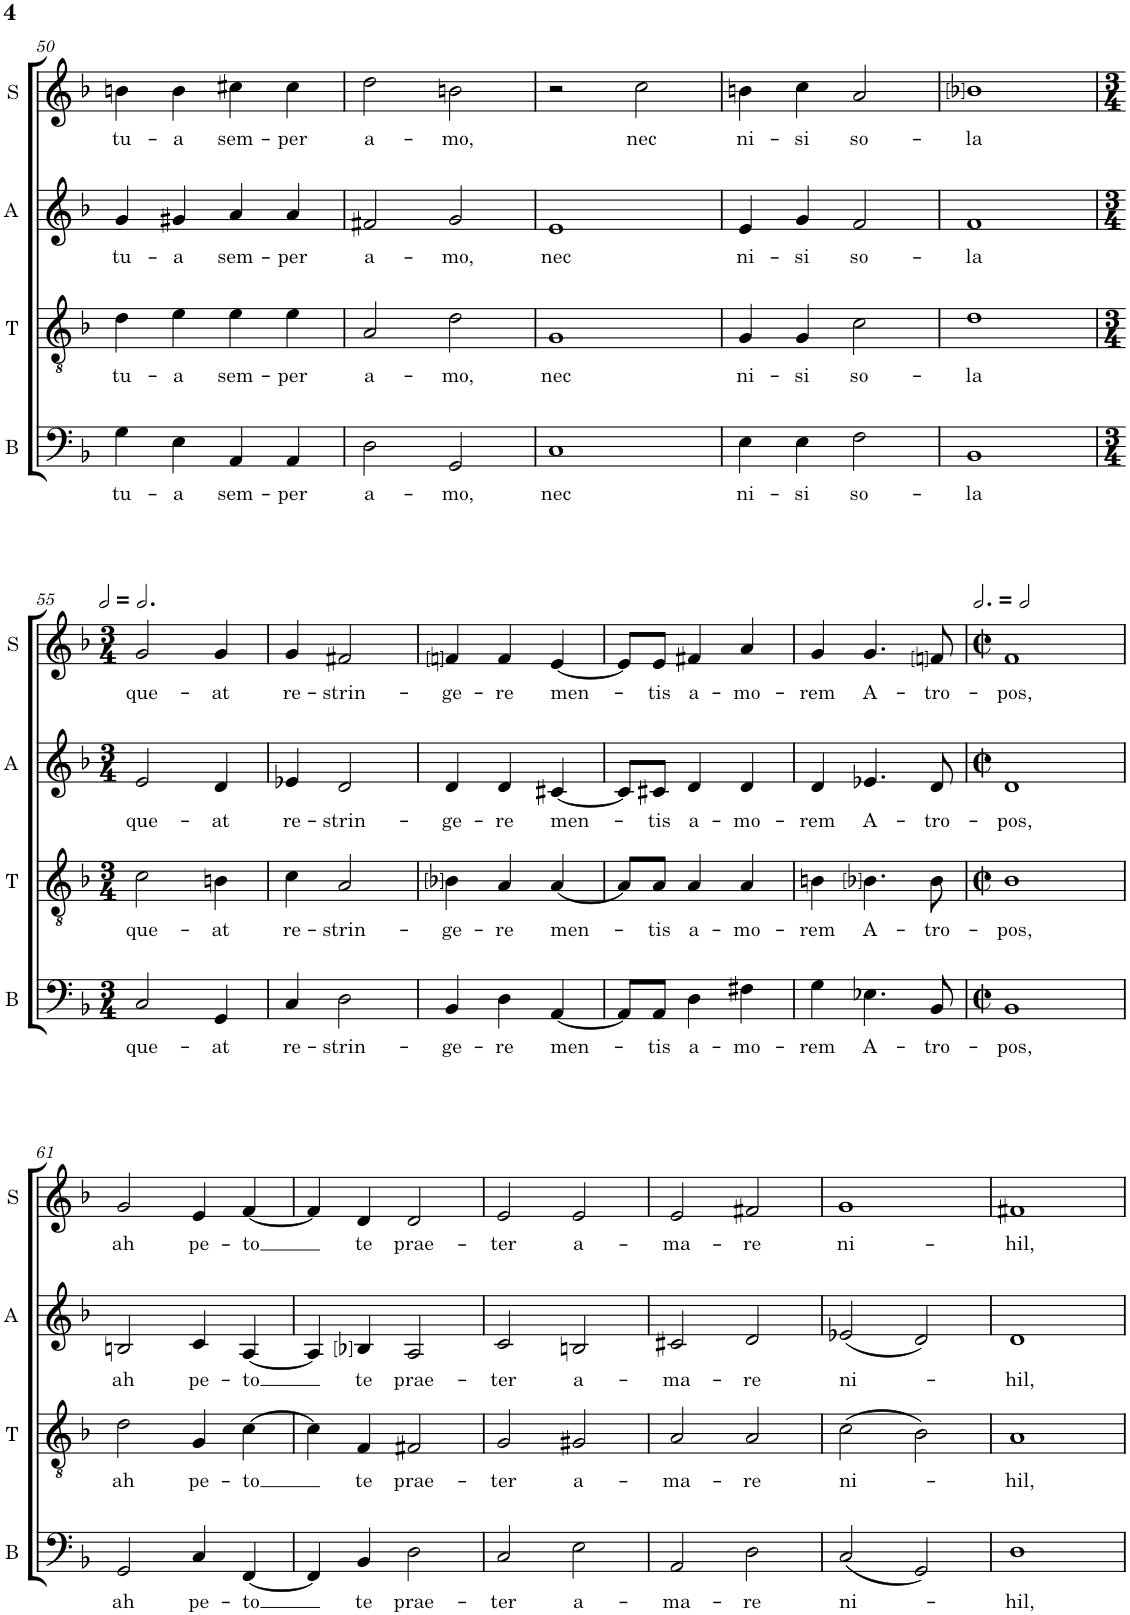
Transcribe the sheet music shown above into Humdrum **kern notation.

**kern	**text	**kern	**text	**kern	**text	**kern	**text
*part4	*part4	*part3	*part3	*part2	*part2	*part1	*part1
*staff4	*staff4	*staff3	*staff3	*staff2	*staff2	*staff1	*staff1
*I"Bass (Bassus)	*	*I"Tenor	*	*I"Alto (Altus)	*	*I"Soprano (Cantus)	*
*I'B	*	*I'T	*	*I'A	*	*I'S	*
!!LO:PB:g=z
*clefF4	*	*clefGv2	*	*clefG2	*	*clefG2	*
*k[b-]	*	*k[b-]	*	*k[b-]	*	*k[b-]	*
*M2/2	*	*M2/2	*	*M2/2	*	*M2/2	*
*met(c|)	*	*met(c|)	*	*met(c|)	*	*met(c|)	*
=50	=50	=50	=50	=50	=50	=50	=50
!	!LO:LY:b	!	!LO:LY:b	!	!LO:LY:b	!	!LO:LY:b
4G\	tu-	4d\	tu-	4g/	tu-	4bn\	tu-
!	!LO:LY:b	!	!LO:LY:b	!	!LO:LY:b	!	!LO:LY:b
4E\	-a	4e\	-a	4g#X/	-a	4b\	-a
!	!LO:LY:b	!	!LO:LY:b	!	!LO:LY:b	!	!LO:LY:b
4AA/	sem-	4e\	sem-	4a/	sem-	4cc#X\	sem-
!	!LO:LY:b	!	!LO:LY:b	!	!LO:LY:b	!	!LO:LY:b
4AA/	-per	4e\	-per	4a/	-per	4cc#\	-per
=51	=51	=51	=51	=51	=51	=51	=51
!	!LO:LY:b	!	!LO:LY:b	!	!LO:LY:b	!	!LO:LY:b
2D\	a-	2A/	a-	2f#X/	a-	2dd\	a-
!	!LO:LY:b	!	!LO:LY:b	!	!LO:LY:b	!	!LO:LY:b
2GG/	-mo,	2d\	-mo,	2g/	-mo,	2bn\	-mo,
=52	=52	=52	=52	=52	=52	=52	=52
!	!LO:LY:b	!	!LO:LY:b	!	!LO:LY:b	!	!
1C	nec	1G	nec	1e	nec	2r	.
!	!	!	!	!	!	!	!LO:LY:b
.	.	.	.	.	.	2cc\	nec
=53	=53	=53	=53	=53	=53	=53	=53
!	!LO:LY:b	!	!LO:LY:b	!	!LO:LY:b	!	!LO:LY:b
4E\	ni-	4G/	ni-	4e/	ni-	4bn\	ni-
!	!LO:LY:b	!	!LO:LY:b	!	!LO:LY:b	!	!LO:LY:b
4E\	-si	4G/	-si	4g/	-si	4cc\	-si
!	!LO:LY:b	!	!LO:LY:b	!	!LO:LY:b	!	!LO:LY:b
2F\	so-	2c\	so-	2f/	so-	2a/	so-
=54	=54	=54	=54	=54	=54	=54	=54
!	!LO:LY:b	!	!LO:LY:b	!	!LO:LY:b	!	!LO:LY:b
1BB-	-la	1d	-la	1f	-la	1b-j	-la
!!LO:LB:g=z
=55	=55	=55	=55	=55	=55	=55	=55
*M3/4	*	*M3/4	*	*M3/4	*	*M3/4	*
!	!LO:LY:b	!	!LO:LY:b	!	!LO:LY:b	!	!LO:LY:b
2C/	que-	2c\	que-	2e/	que-	2g/	que-
!	!LO:LY:b	!	!LO:LY:b	!	!LO:LY:b	!	!LO:LY:b
4GG/	-at	4Bn\	-at	4d/	-at	4g/	-at
=56	=56	=56	=56	=56	=56	=56	=56
!	!LO:LY:b	!	!LO:LY:b	!	!LO:LY:b	!	!LO:LY:b
4C/	re-	4c\	re-	4e-X/	re-	4g/	re-
!	!LO:LY:b	!	!LO:LY:b	!	!LO:LY:b	!	!LO:LY:b
2D\	-strin-	2A/	-strin-	2d/	-strin-	2f#X/	-strin-
=57	=57	=57	=57	=57	=57	=57	=57
!	!LO:LY:b	!	!LO:LY:b	!	!LO:LY:b	!	!LO:LY:b
4BB-/	-ge-	4B-j\	-ge-	4d/	-ge-	4fnj/	-ge-
!	!LO:LY:b	!	!LO:LY:b	!	!LO:LY:b	!	!LO:LY:b
4D\	-re	4A/	-re	4d/	-re	4f/	-re
!	!LO:LY:b	!	!LO:LY:b	!	!LO:LY:b	!	!LO:LY:b
[<4AA/	men-	[<4A/	men-	[<4c#X/	men-	[<4e/	men-
=58	=58	=58	=58	=58	=58	=58	=58
8AA/L]	.	8A/L]	.	8c#/L]	.	8e/L]	.
!	!LO:LY:b	!	!LO:LY:b	!	!LO:LY:b	!	!LO:LY:b
8AA/J	-tis	8A/J	-tis	8c#X/J	-tis	8e/J	-tis
!	!LO:LY:b	!	!LO:LY:b	!	!LO:LY:b	!	!LO:LY:b
4D\	a-	4A/	a-	4d/	a-	4f#X/	a-
!	!LO:LY:b	!	!LO:LY:b	!	!LO:LY:b	!	!LO:LY:b
4F#X\	-mo-	4A/	-mo-	4d/	-mo-	4a/	-mo-
=59	=59	=59	=59	=59	=59	=59	=59
!	!LO:LY:b	!	!LO:LY:b	!	!LO:LY:b	!	!LO:LY:b
4G\	-rem	4Bn\	-rem	4d/	-rem	4g/	-rem
!	!LO:LY:b	!	!LO:LY:b	!	!LO:LY:b	!	!LO:LY:b
4.E-X\	A-	4.B-j\	A-	4.e-X/	A-	4.g/	A-
!	!LO:LY:b	!	!LO:LY:b	!	!LO:LY:b	!	!LO:LY:b
8BB-/	-tro-	8B-\	-tro-	8d/	-tro-	8fnj/	-tro-
=60	=60	=60	=60	=60	=60	=60	=60
*M2/2	*	*M2/2	*	*M2/2	*	*M2/2	*
*met(c|)	*	*met(c|)	*	*met(c|)	*	*met(c|)	*
!	!LO:LY:b	!	!LO:LY:b	!	!LO:LY:b	!	!LO:LY:b
1BB-	-pos,	1B-	-pos,	1d	-pos,	1f	-pos,
!!LO:LB:g=z
=61	=61	=61	=61	=61	=61	=61	=61
!	!LO:LY:b	!	!LO:LY:b	!	!LO:LY:b	!	!LO:LY:b
2GG/	ah	2d\	ah	2Bn/	ah	2g/	ah
!	!LO:LY:b	!	!LO:LY:b	!	!LO:LY:b	!	!LO:LY:b
4C/	pe-	4G/	pe-	4c/	pe-	4e/	pe-
!	!LO:LY:b	!	!LO:LY:b	!	!LO:LY:b	!	!LO:LY:b
[<4FF/	-to	[>4c\	-to	[<4A/	-to	[<4f/	-to
=62	=62	=62	=62	=62	=62	=62	=62
4FF/]	.	4c\]	.	4A/]	.	4f/]	.
!	!LO:LY:b	!	!LO:LY:b	!	!LO:LY:b	!	!LO:LY:b
4BB-/	te	4F/	te	4B-j/	te	4d/	te
!	!LO:LY:b	!	!LO:LY:b	!	!LO:LY:b	!	!LO:LY:b
2D\	prae-	2F#X/	prae-	2A/	prae-	2d/	prae-
=63	=63	=63	=63	=63	=63	=63	=63
!	!LO:LY:b	!	!LO:LY:b	!	!LO:LY:b	!	!LO:LY:b
2C/	-ter	2G/	-ter	2c/	-ter	2e/	-ter
!	!LO:LY:b	!	!LO:LY:b	!	!LO:LY:b	!	!LO:LY:b
2E\	a-	2G#X/	a-	2Bn/	a-	2e/	a-
=64	=64	=64	=64	=64	=64	=64	=64
!	!LO:LY:b	!	!LO:LY:b	!	!LO:LY:b	!	!LO:LY:b
2AA/	-ma-	2A/	-ma-	2c#X/	-ma-	2e/	-ma-
!	!LO:LY:b	!	!LO:LY:b	!	!LO:LY:b	!	!LO:LY:b
2D\	-re	2A/	-re	2d/	-re	2f#X/	-re
=65	=65	=65	=65	=65	=65	=65	=65
!	!LO:LY:b	!	!LO:LY:b	!	!LO:LY:b	!	!LO:LY:b
(2C/	ni-	(2c\	ni-	(2e-X/	ni-	1g	ni-
2GG/)	.	2B-\)	.	2d/)	.	.	.
=66	=66	=66	=66	=66	=66	=66	=66
!	!LO:LY:b	!	!LO:LY:b	!	!LO:LY:b	!	!LO:LY:b
1D	-hil,	1A	-hil,	1d	-hil,	1f#X	-hil,
=	=	=	=	=	=	=	=
*-	*-	*-	*-	*-	*-	*-	*-
